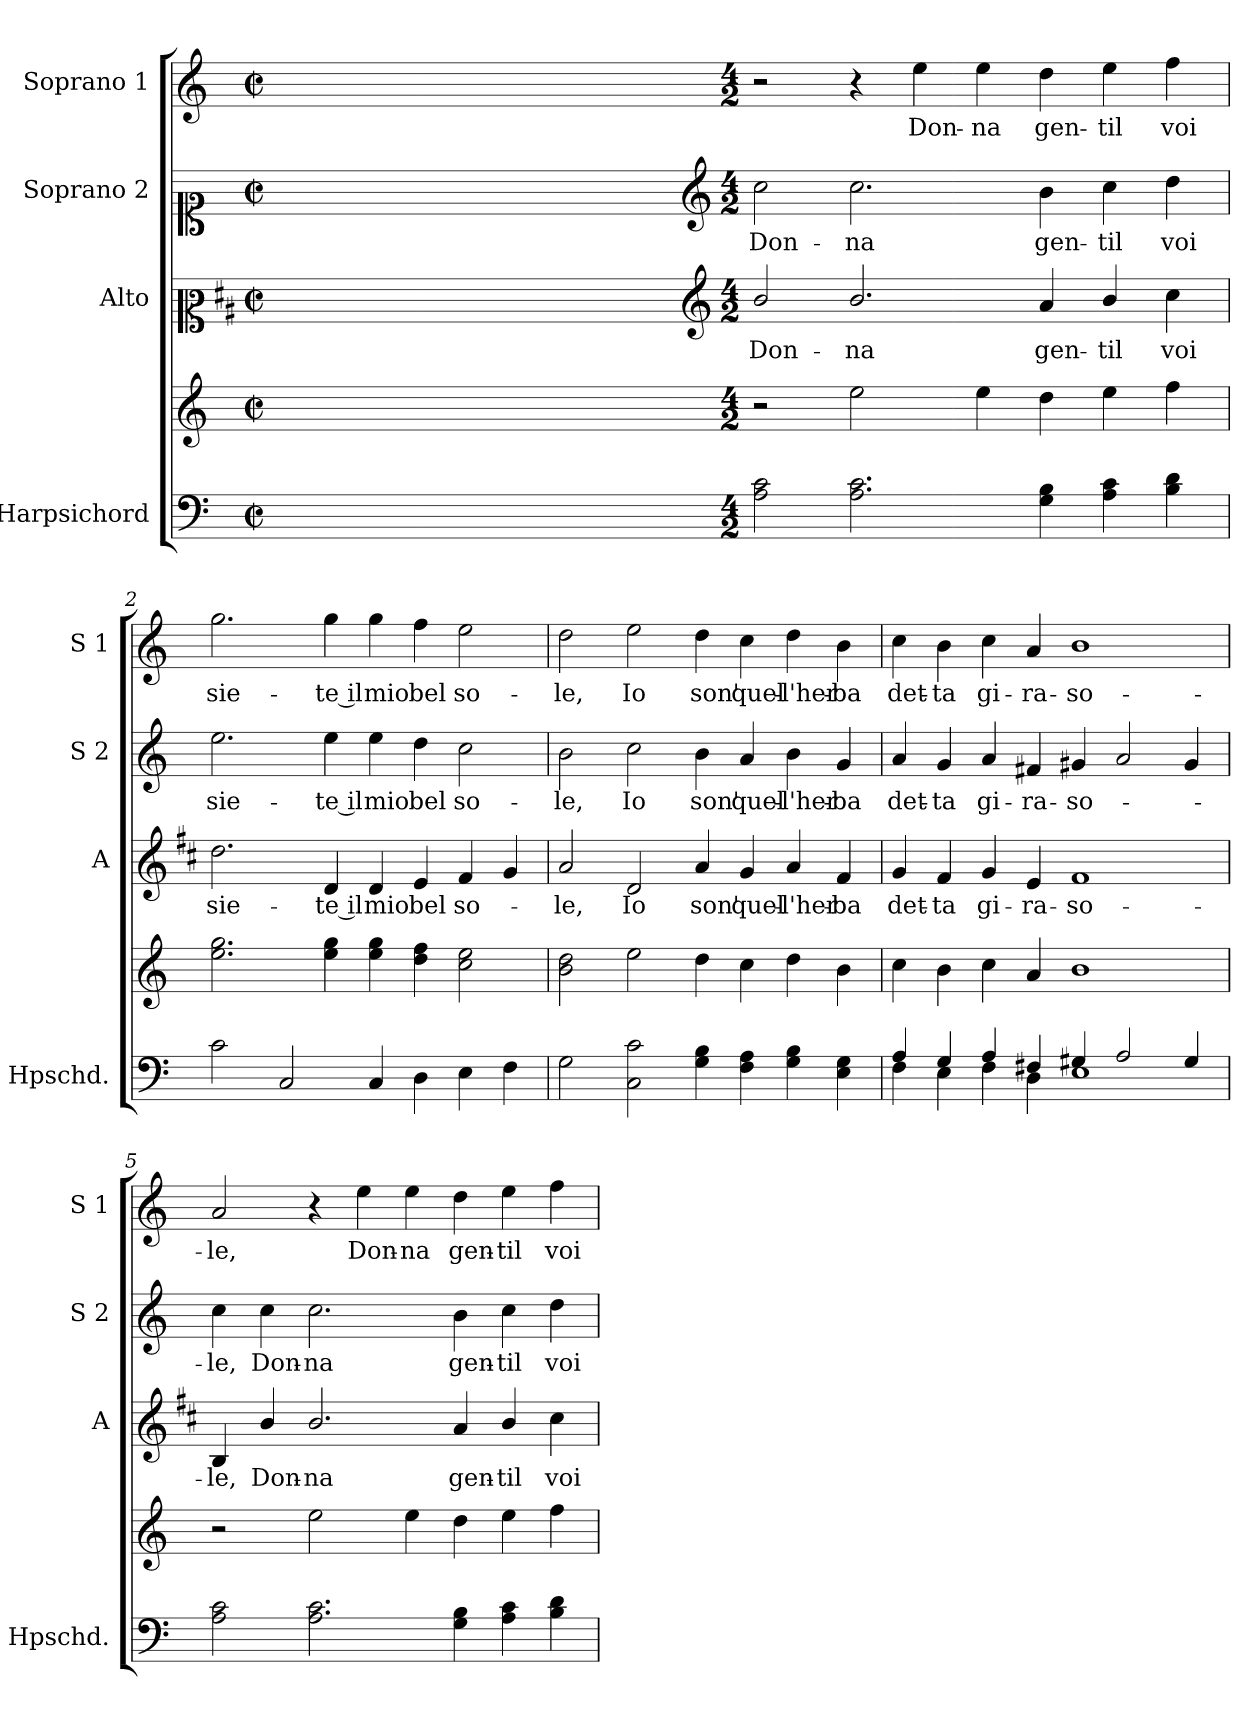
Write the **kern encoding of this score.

**kern	**kern	**kern	**text	**kern	**text	**kern	**text
*part4	*part4	*part3	*part3	*part2	*part2	*part1	*part1
*staff5	*staff4	*staff3	*staff3	*staff2	*staff2	*staff1	*staff1
*I"Harpsichord	*	*I"Alto	*	*I"Soprano 2	*	*I"Soprano 1	*
*I'Hpschd.	*	*I'A	*	*I'S 2	*	*I'S 1	*
*clefF4	*clefG2	*clefC2	*	*clefC1	*	*clefG2	*
*	*	*ITrd1c2	*	*	*	*	*
*k[]	*k[]	*k[]	*	*k[]	*	*k[]	*
*C:	*C:	*C:	*	*C:	*	*C:	*
*M2/2	*M2/2	*M2/2	*	*M2/2	*	*M2/2	*
*met(c|)	*met(c|)	*met(c|)	*	*met(c|)	*	*met(c|)	*
=	=	=	=	=	=	=	=
1ryy	1ryy	1ryy	.	1ryy	.	1ryy	.
=1X-	=1X-	=1X-	=1X-	=1X-	=1X-	=1X-	=1X-
4ryy	4ryy	4ryy	.	4ryy	.	4ryy	.
4ryy	4ryy	4ryy	.	4ryy	.	4ryy	.
4ryy	4ryy	4ryy	.	4ryy	.	4ryy	.
4ryy	4ryy	4ryy	.	4ryy	.	4ryy	.
=1-	=1-	=1-	=1-	=1-	=1-	=1-	=1-
*	*	*clefG2	*	*clefG2	*	*	*
*M4/2	*M4/2	*M4/2	*	*M4/2	*	*M4/2	*
!	!	!	!LO:LY:b	!	!LO:LY:b	!	!
2A\ 2c\	2r	2a/	Don-	2cc\	Don-	2r	.
!	!	!	!LO:LY:b	!	!LO:LY:b	!	!
2.A\ 2.c\	2ee\	2.a/	-na	2.cc\	-na	4r	.
!	!	!	!	!	!	!	!LO:LY:b
.	.	.	.	.	.	4ee\	Don-
!	!	!	!	!	!	!	!LO:LY:b
.	4ee\	.	.	.	.	4ee\	-na
!	!	!	!LO:LY:b	!	!LO:LY:b	!	!LO:LY:b
4G\ 4B\	4dd\	4g/	gen-	4b\	gen-	4dd\	gen-
!	!	!	!LO:LY:b	!	!LO:LY:b	!	!LO:LY:b
4A\ 4c\	4ee\	4a/	-til	4cc\	-til	4ee\	-til
!	!	!	!LO:LY:b	!	!LO:LY:b	!	!LO:LY:b
4B\ 4d\	4ff\	4b\	voi	4dd\	voi	4ff\	voi
=2	=2	=2	=2	=2	=2	=2	=2
!	!	!	!LO:LY:b	!	!LO:LY:b	!	!LO:LY:b
2c\	2.ee\ 2.gg\	2.cc\	sie-	2.ee\	sie-	2.gg\	sie-
2C/	.	.	.	.	.	.	.
!	!	!	!LO:LY:b	!	!LO:LY:b	!	!LO:LY:b
.	4ee\ 4gg\	4c/	-te il	4ee\	-te il	4gg\	-te il
!	!	!	!LO:LY:b	!	!LO:LY:b	!	!LO:LY:b
4C/	4ee\ 4gg\	4c/	mio	4ee\	mio	4gg\	mio
!	!	!	!LO:LY:b	!	!LO:LY:b	!	!LO:LY:b
4D\	4dd\ 4ff\	4d/	bel	4dd\	bel	4ff\	bel
!	!	!	!LO:LY:b	!	!LO:LY:b	!	!LO:LY:b
4E\	2cc\ 2ee\	4e/	so-	2cc\	so-	2ee\	so-
4F\	.	4f/	.	.	.	.	.
=3	=3	=3	=3	=3	=3	=3	=3
!	!	!	!LO:LY:b	!	!LO:LY:b	!	!LO:LY:b
2G\	2b\ 2dd\	2g/	-le,	2b\	-le,	2dd\	-le,
!	!	!	!LO:LY:b	!	!LO:LY:b	!	!LO:LY:b
2C\ 2c\	2ee\	2c/	Io	2cc\	Io	2ee\	Io
!	!	!	!LO:LY:b	!	!LO:LY:b	!	!LO:LY:b
4G\ 4B\	4dd\	4g/	son'	4b\	son'	4dd\	son'
!	!	!	!LO:LY:b	!	!LO:LY:b	!	!LO:LY:b
4F\ 4A\	4cc\	4f/	quel-	4a/	quel-	4cc\	quel-
!	!	!	!LO:LY:b	!	!LO:LY:b	!	!LO:LY:b
4G\ 4B\	4dd\	4g/	-l'her-	4b\	-l'her-	4dd\	-l'her-
!	!	!	!LO:LY:b	!	!LO:LY:b	!	!LO:LY:b
4E\ 4G\	4b\	4e/	-ba	4g/	-ba	4b\	-ba
!!LO:LB:g=z
=4	=4	=4	=4	=4	=4	=4	=4
*^	*	*	*	*	*	*	*
!	!	!	!	!LO:LY:b	!	!LO:LY:b	!	!LO:LY:b
4A/	4F\	4cc\	4f/	det-	4a/	det-	4cc\	det-
!	!	!	!	!LO:LY:b	!	!LO:LY:b	!	!LO:LY:b
4G/	4E\	4b\	4e/	-ta	4g/	-ta	4b\	-ta
!	!	!	!	!LO:LY:b	!	!LO:LY:b	!	!LO:LY:b
4A/	4F\	4cc\	4f/	gi-	4a/	gi-	4cc\	gi-
!	!	!	!	!LO:LY:b	!	!LO:LY:b	!	!LO:LY:b
4F#X/	4D\	4a/	4d/	-ra-	4f#X/	-ra-	4a/	-ra-
!	!	!	!	!LO:LY:b	!	!LO:LY:b	!	!LO:LY:b
4G#X/	1E	1b	1e	-so-	4g#X/	-so-	1b	-so-
2A/	.	.	.	.	2a/	.	.	.
4G#/	.	.	.	.	4g#/	.	.	.
*v	*v	*	*	*	*	*	*	*
=5	=5	=5	=5	=5	=5	=5	=5
!	!	!	!LO:LY:b	!	!LO:LY:b	!	!LO:LY:b
2A\ 2c\	2r	4A/	-le,	4cc\	-le,	2a/	-le,
!	!	!	!LO:LY:b	!	!LO:LY:b	!	!
.	.	4a/	Don-	4cc\	Don-	.	.
!	!	!	!LO:LY:b	!	!LO:LY:b	!	!
2.A\ 2.c\	2ee\	2.a/	-na	2.cc\	-na	4r	.
!	!	!	!	!	!	!	!LO:LY:b
.	.	.	.	.	.	4ee\	Don-
!	!	!	!	!	!	!	!LO:LY:b
.	4ee\	.	.	.	.	4ee\	-na
!	!	!	!LO:LY:b	!	!LO:LY:b	!	!LO:LY:b
4G\ 4B\	4dd\	4g/	gen-	4b\	gen-	4dd\	gen-
!	!	!	!LO:LY:b	!	!LO:LY:b	!	!LO:LY:b
4A\ 4c\	4ee\	4a/	-til	4cc\	-til	4ee\	-til
!	!	!	!LO:LY:b	!	!LO:LY:b	!	!LO:LY:b
4B\ 4d\	4ff\	4b\	voi	4dd\	voi	4ff\	voi
=	=	=	=	=	=	=	=
*-	*-	*-	*-	*-	*-	*-	*-
